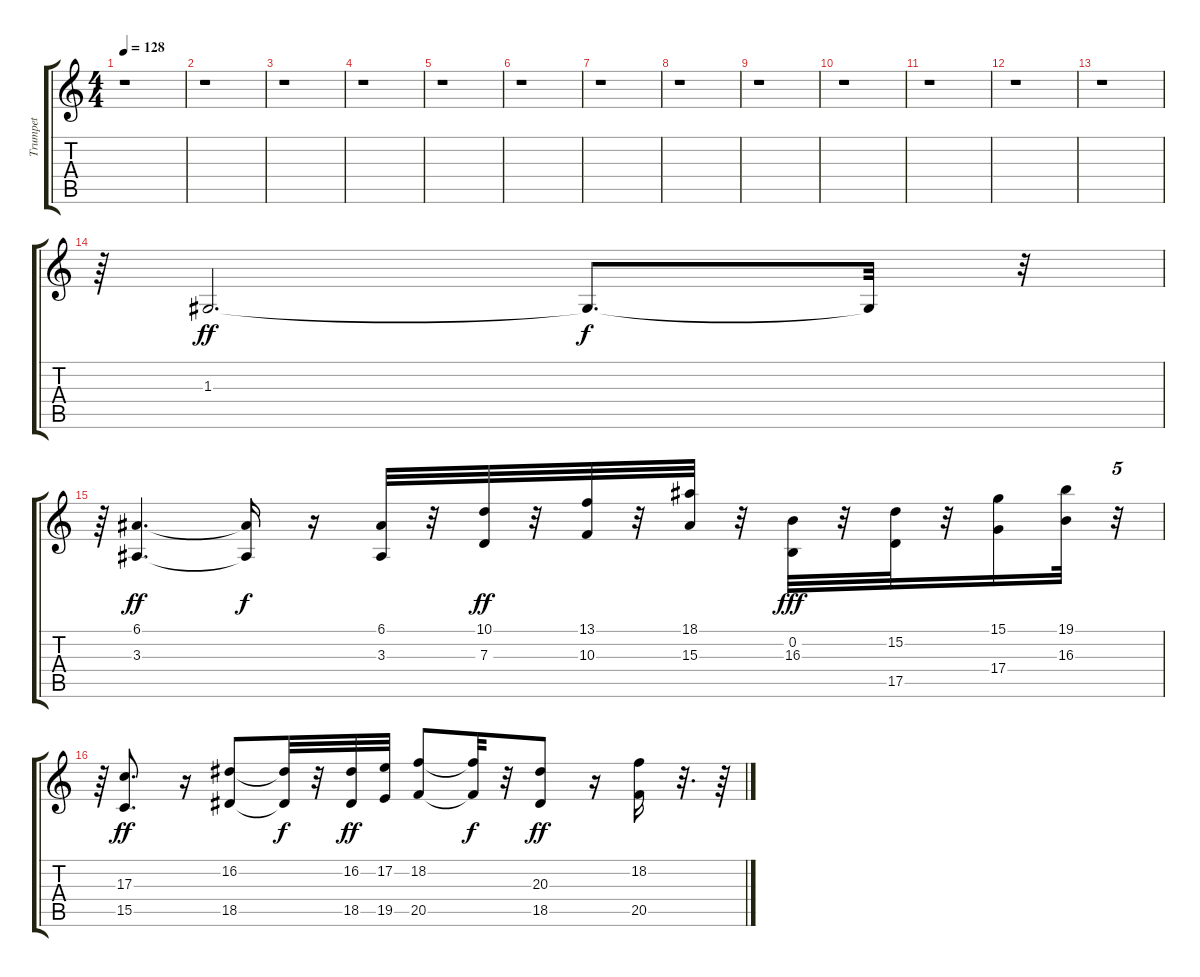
\track ("Trumpet" "Trumpet") {instrument brasssection}
\staff {score tabs}
\tuning (E4 B3 G3 D3 A2 E2) {hide}
\ts (4 4)
\tempo 128
\clef g2
\ks c
r.1{dy ff} |
r.1 |
r.1 |
r.1 |
r.1 |
r.1 |
r.1 |
r.1 |
r.1 |
r.1 |
r.1 |
r.1 |
r.1 |
r.64 1.3.2{d balance 11} 1.3{t}.8{d dy f} 1.3{t}.32 r.32{tu (5 4)} |
r.64 (6.1 3.3).4{d dy ff} (6.1{t} 3.3{t}).16{dy f} r.16 (6.1 3.3).32 r.32 (10.1 7.3).32{dy ff} r.32 (13.1 10.3).32 r.32 (18.1 15.3).32 r.32 (0.2 16.3).32{dy fff} r.32 (15.2 17.5).32 r.32 (15.1 17.4).16 (19.1 16.3).32 r.32{tu (5 4)} |
r.64 (17.3 15.5).8{d dy ff} r.16 (16.2 18.5).8 (16.2{t} 18.5{t}).32{dy f} r.32 (16.2 18.5).32{dy ff} (17.2 19.5).32 (18.2 20.5).8 (18.2{t} 20.5{t}).32{dy f} r.32 (20.3 18.5).8{dy ff} r.16 (18.2 20.5).16 r.32{d} r.64
